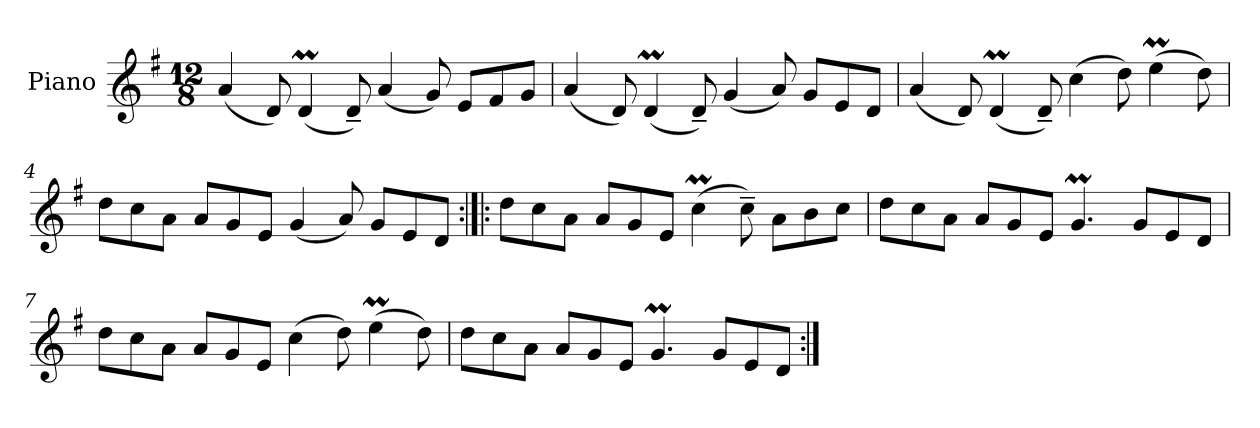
**kern
*part1
*staff1
*I"Piano
*I'Pno
*clefG2
*k[f#]
*D:mix
*M12/8
=1
(<4a/
8d/)
(<4dM/
8d~/)
(<4a/
8g/)
8e/L
8f#/
8g/J
=2
(<4a/
8d/)
(<4dM/
8d~/)
(<4g/
8a/)
8g/L
8e/
8d/J
=3
(<4a/
8d/)
(<4dM/
8d~/)
(>4cc\
8dd\)
(>4eeM\
8dd\)
!!LO:LB:g=z
=4
8dd\L
8cc\
8a\J
8a/L
8g/
8e/J
(<4g/
8a/)
8g/L
8e/
8d/J
=5:|!|:
8dd\L
8cc\
8a\J
8a/L
8g/
8e/J
(>4ccM\
8cc~\)
8a\L
8b\
8cc\J
=6
8dd\L
8cc\
8a\J
8a/L
8g/
8e/J
4.gM/
8g/L
8e/
8d/J
!!LO:LB:g=z
=7
8dd\L
8cc\
8a\J
8a/L
8g/
8e/J
(>4cc\
8dd\)
(>4eeM\
8dd\)
=8
8dd\L
8cc\
8a\J
8a/L
8g/
8e/J
4.gM/
8g/L
8e/
8d/J
=:|!
*-
